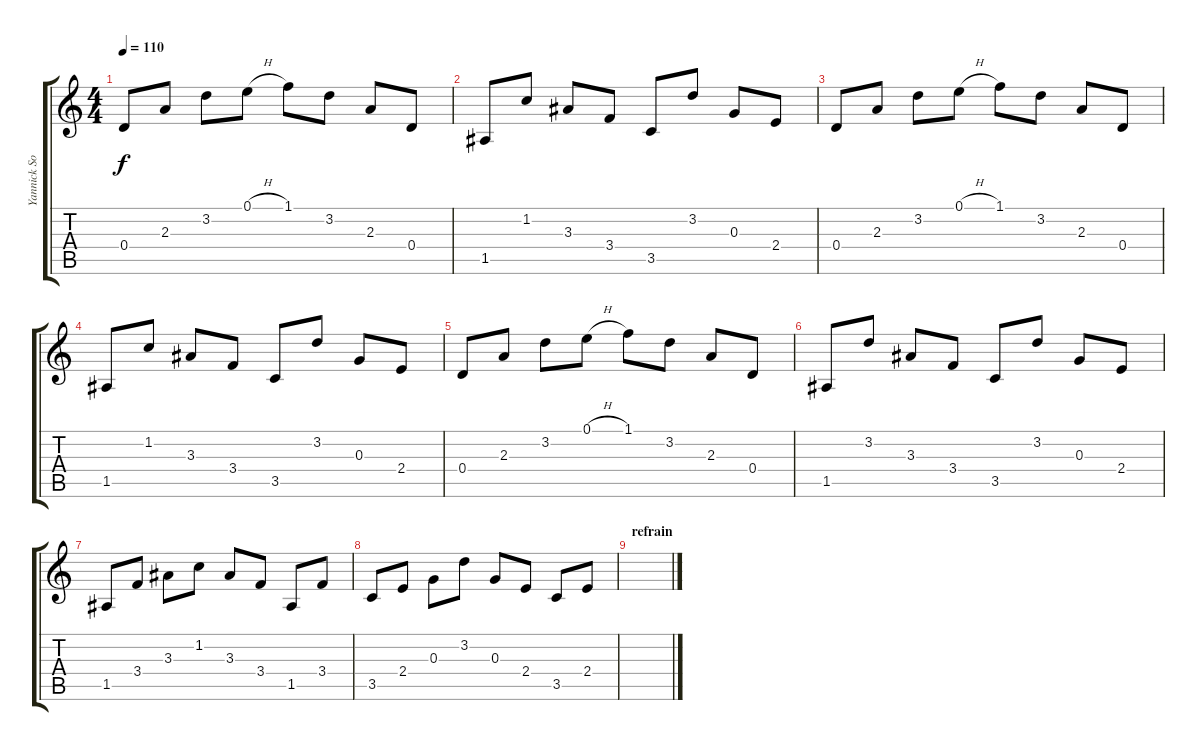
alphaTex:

\track ("Yannick Son clair" "Yannick So") {instrument acousticguitarnylon}
\staff {score tabs}
\tuning (E4 B3 G3 D3 A2 E2) {hide}
\ts (4 4)
\tempo 110
\clef g2
\ks c
0.4.8{dy f} 2.3.8 3.2.8 0.1{h}.8 1.1.8 3.2.8 2.3.8 0.4.8 |
1.5.8 1.2.8 3.3.8 3.4.8 3.5.8 3.2.8 0.3.8 2.4.8 |
0.4.8 2.3.8 3.2.8 0.1{h}.8 1.1.8 3.2.8 2.3.8 0.4.8 |
1.5.8 1.2.8 3.3.8 3.4.8 3.5.8 3.2.8 0.3.8 2.4.8 |
0.4.8 2.3.8 3.2.8 0.1{h}.8 1.1.8 3.2.8 2.3.8 0.4.8 |
1.5.8 3.2.8 3.3.8 3.4.8 3.5.8 3.2.8 0.3.8 2.4.8 |
1.5.8 3.4.8 3.3.8 1.2.8 3.3.8 3.4.8 1.5.8 3.4.8 |
3.5.8 2.4.8 0.3.8 3.2.8 0.3.8 2.4.8 3.5.8 2.4.8 |
\section ("" "refrain")
